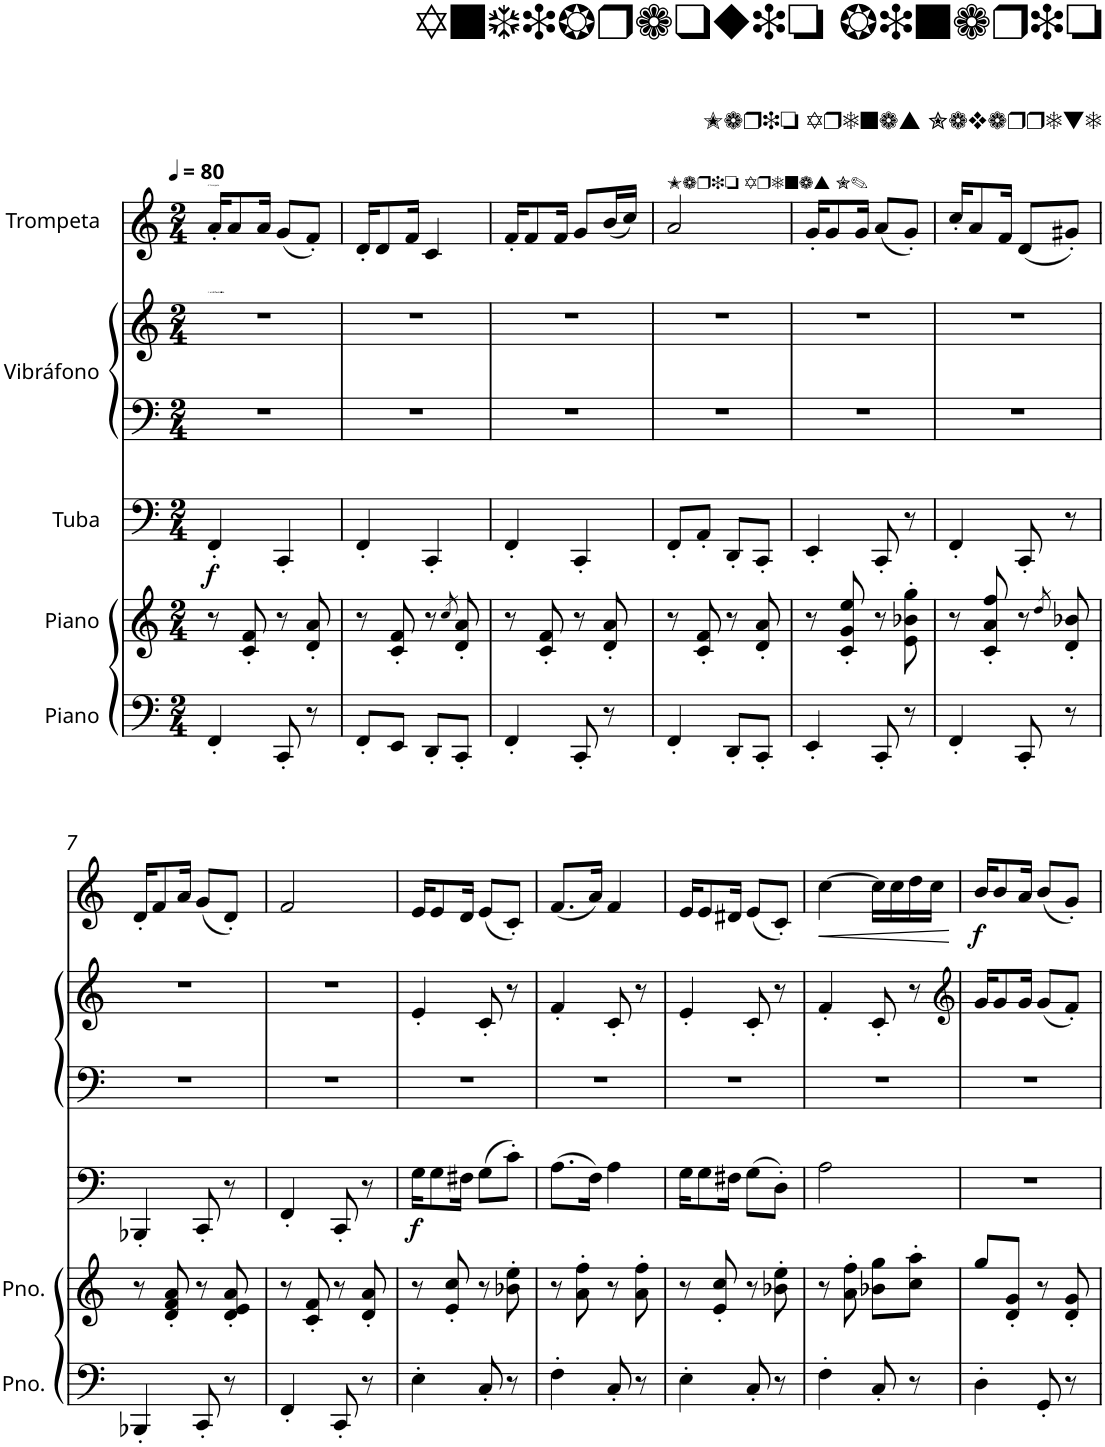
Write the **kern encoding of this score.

**kern	**kern	**kern	**dynam	**kern	**kern	**kern	**dynam
*part5	*part4	*part3	*part3	*part2	*part2	*part1	*part1
*staff6	*staff5	*staff4	*staff4	*staff3	*staff2	*staff1	*staff1
*I"Piano	*I"Piano	*I"Tuba	*	*I"Vibráfono	*	*I"Trompeta	*
*I'Pno	*I'Pno	*I'Tba	*	*	*	*I'Tpt	*
*clefF4	*clefG2	*clefF4	*	*clefF4	*clefG2	*clefG2	*
*	*	*	*	*	*	*Trd1c2	*
*k[]	*k[]	*k[]	*	*k[]	*k[]	*k[]	*
*M2/4	*M2/4	*M2/4	*	*M2/4	*M2/4	*M2/4	*
*MM80	*MM80	*MM80	*	*MM80	*MM80	*MM80	*
=1	=1	=1	=1	=1	=1	=1	=1
!	!	!	!	!	!	!LO:TX:a:t=A Trompeta	!
!	!	!	!	!	!LO:TX:a:B:t=A Vibráfono	!	!
!	!	!	!LO:DY:b	!	!	!	!
4FF'/	8r	4FF'/	f	2r	2r	16a'/KL	.
.	.	.	.	.	.	8a/	.
.	8c/' 8f/'	.	.	.	.	.	.
.	.	.	.	.	.	16a/Jk	.
8CC'/	8r	4CC'/	.	.	.	(<8g/L	.
8r	8d/' 8a/'	.	.	.	.	8f'/J)	.
=2	=2	=2	=2	=2	=2	=2	=2
8FF'/L	8r	4FF'/	.	2r	2r	16d'/KL	.
.	.	.	.	.	.	8d/	.
8EE/J	8c/' 8f/'	.	.	.	.	.	.
.	.	.	.	.	.	16f/Jk	.
8DD'/L	8r	4CC'/	.	.	.	4c/	.
.	8qcc/	.	.	.	.	.	.
8CC'/J	8d/' 8a/'	.	.	.	.	.	.
=3	=3	=3	=3	=3	=3	=3	=3
4FF'/	8r	4FF'/	.	2r	2r	16f'/KL	.
.	.	.	.	.	.	8f/	.
.	8c/' 8f/'	.	.	.	.	.	.
.	.	.	.	.	.	16f/Jk	.
8CC'/	8r	4CC'/	.	.	.	8g/L	.
8r	8d/' 8a/'	.	.	.	.	(<16b/L	.
.	.	.	.	.	.	16cc/JJ)	.
=4	=4	=4	=4	=4	=4	=4	=4
!	!	!	!	!	!	!LO:TX:a:t=Mario Arenas N.	!
4FF'/	8r	8FF'/L	.	2r	2r	2a/	.
.	8c/' 8f/'	8AA'/J	.	.	.	.	.
8DD'/L	8r	8DD'/L	.	.	.	.	.
8CC'/J	8d/' 8a/'	8CC'/J	.	.	.	.	.
=5	=5	=5	=5	=5	=5	=5	=5
4EE'/	8r	4EE'/	.	2r	2r	16g'/KL	.
.	.	.	.	.	.	8g/	.
.	8c/' 8g/' 8ee/'	.	.	.	.	.	.
.	.	.	.	.	.	16g/Jk	.
8CC'/	8r	8CC'/	.	.	.	(<8a/L	.
8r	8e\' 8b-X\' 8gg\'	8r	.	.	.	8g'/J)	.
=6	=6	=6	=6	=6	=6	=6	=6
4FF'/	8r	4FF'/	.	2r	2r	16cc'/KL	.
.	.	.	.	.	.	8a/	.
.	8c/' 8a/' 8ff/'	.	.	.	.	.	.
.	.	.	.	.	.	16f/Jk	.
8CC'/	8r	8CC'/	.	.	.	(<8d/L	.
.	8qdd/	.	.	.	.	.	.
8r	8d/' 8b-X/'	8r	.	.	.	8g#X'/J)	.
!!LO:LB:g=z
=7	=7	=7	=7	=7	=7	=7	=7
4BBB-X'/	8r	4BBB-X'/	.	2r	2r	16d'/KL	.
.	.	.	.	.	.	8f/	.
.	8d/' 8f/' 8a/'	.	.	.	.	.	.
.	.	.	.	.	.	16a/Jk	.
8CC'/	8r	8CC'/	.	.	.	(<8g/L	.
8r	8d/' 8e/' 8a/'	8r	.	.	.	8d'/J)	.
=8	=8	=8	=8	=8	=8	=8	=8
4FF'/	8r	4FF'/	.	2r	2r	2f/	.
.	8c/' 8f/'	.	.	.	.	.	.
8CC'/	8r	8CC'/	.	.	.	.	.
8r	8d/' 8a/'	8r	.	.	.	.	.
=9	=9	=9	=9	=9	=9	=9	=9
!	!	!	!LO:DY:b	!	!	!	!
4E'\	8r	16G\KL	f	2r	4e'/	16e/KL	.
.	.	8G\	.	.	.	8e/	.
.	8e/' 8cc/'	.	.	.	.	.	.
.	.	16F#X\Jk	.	.	.	16d/Jk	.
8C'/	8r	(>8G\L	.	.	8c'/	(<8e/L	.
8r	8b-X\' 8ee\'	8c'\J)	.	.	8r	8c'/J)	.
=10	=10	=10	=10	=10	=10	=10	=10
4F'\	8r	(>8.A\L	.	2r	4f'/	(<8.f/L	.
.	8a\' 8ff\'	.	.	.	.	.	.
.	.	16F\Jk)	.	.	.	16a/Jk)	.
8C'/	8r	4A\	.	.	8c'/	4f/	.
8r	8a\' 8ff\'	.	.	.	8r	.	.
=11	=11	=11	=11	=11	=11	=11	=11
4E'\	8r	16G\KL	.	2r	4e'/	16e/KL	.
.	.	8G\	.	.	.	8e/	.
.	8e/' 8cc/'	.	.	.	.	.	.
.	.	16F#X\Jk	.	.	.	16d#X/Jk	.
8C'/	8r	(>8G\L	.	.	8c'/	(<8e/L	.
8r	8b-X\' 8ee\'	8D'\J)	.	.	8r	8c'/J)	.
=12	=12	=12	=12	=12	=12	=12	=12
!	!	!	!	!	!	!	!LO:HP:b
4F'\	8r	2A\	.	2r	4f'/	[4cc\	<
.	8a\' 8ff\'	.	.	.	.	.	.
8C'/	8b-X\ 8gg\L	.	.	.	8c'/	16cc\LL]	.
.	.	.	.	.	.	16cc\	.
8r	8cc\' 8aa\'J	.	.	.	8r	16dd\	.
.	.	.	.	.	.	16cc\JJ	.
.	.	.	.	.	.	.	[
=13	=13	=13	=13	=13	=13	=13	=13
*	*	*	*	*	*clefG2	*	*
!	!	!	!	!	!	!	!LO:DY:b
4D'\	8gg/L	2r	.	2r	16g/KL	16b/KL	f
.	.	.	.	.	8g/	8b/	.
.	8d/' 8g/'J	.	.	.	.	.	.
.	.	.	.	.	16g/Jk	16a/Jk	.
8GG'/	8r	.	.	.	(<8g/L	(<8b/L	.
8r	8d/' 8g/'	.	.	.	8f'/J)	8g'/J)	.
=	=	=	=	=	=	=	=
*-	*-	*-	*-	*-	*-	*-	*-
